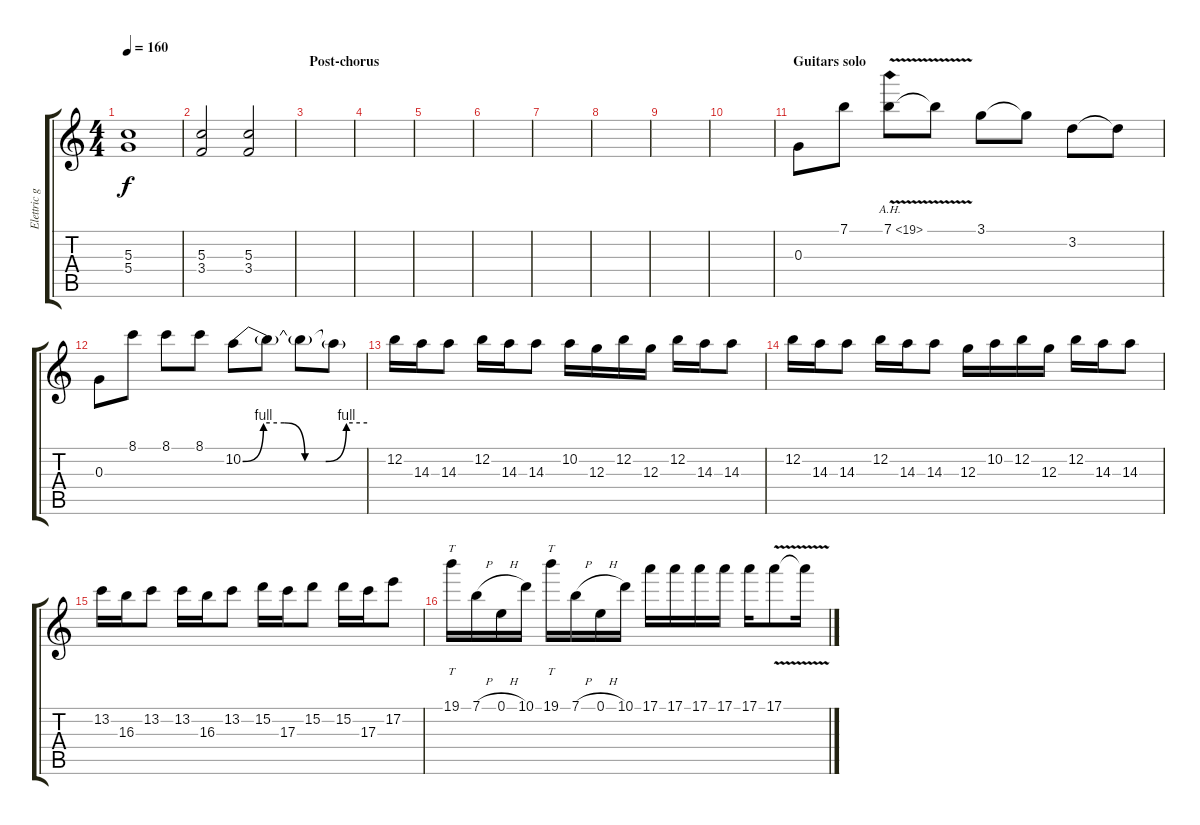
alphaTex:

\track ("Elettric guitar" "Elettric g") {instrument distortionguitar}
\staff {score tabs}
\tuning (E4 B3 G3 D3 A2 E2) {hide}
\ts (4 4)
\tempo 160
\clef g2
\ks c
(5.3 5.4).1{dy f} |
(5.3 3.4).2 (5.3 3.4).2 |
\section ("" "Post-chorus")
|
|
|
|
|
|
|
|
\section ("" "Guitars solo")
0.3.8{volume 15} 7.1.8 7.1{ah 12 v}.8 7.1{t}.8 3.1.8 3.1{t}.8 3.2.8 3.2{t}.8 |
0.3.8 8.1.8 8.1.8 8.1.8 10.2{be (custom 0 0 10 4 20 4 30 0 40 0 50 4 60 4)}.8 10.2{t}.8 10.2{t}.8 10.2{t}.8 |
12.2.16 14.3.16 14.3.8 12.2.16 14.3.16 14.3.8 10.2.16 12.3.16 12.2.16 12.3.16 12.2.16 14.3.16 14.3.8 |
12.2.16 14.3.16 14.3.8 12.2.16 14.3.16 14.3.8 12.3.16 10.2.16 12.2.16 12.3.16 12.2.16 14.3.16 14.3.8 |
13.2.16 16.3.16 13.2.8 13.2.16 16.3.16 13.2.8 15.2.16 17.3.16 15.2.8 15.2.16 17.3.16 17.2.8 |
19.1.16{tt volume 16} 7.1{h}.16 0.1{h}.16 10.1.16 19.1.16{tt} 7.1{h}.16 0.1{h}.16 10.1.16 17.1.16 17.1.16 17.1.16 17.1.16 17.1.16 17.1{v}.8 17.1{t}.16
